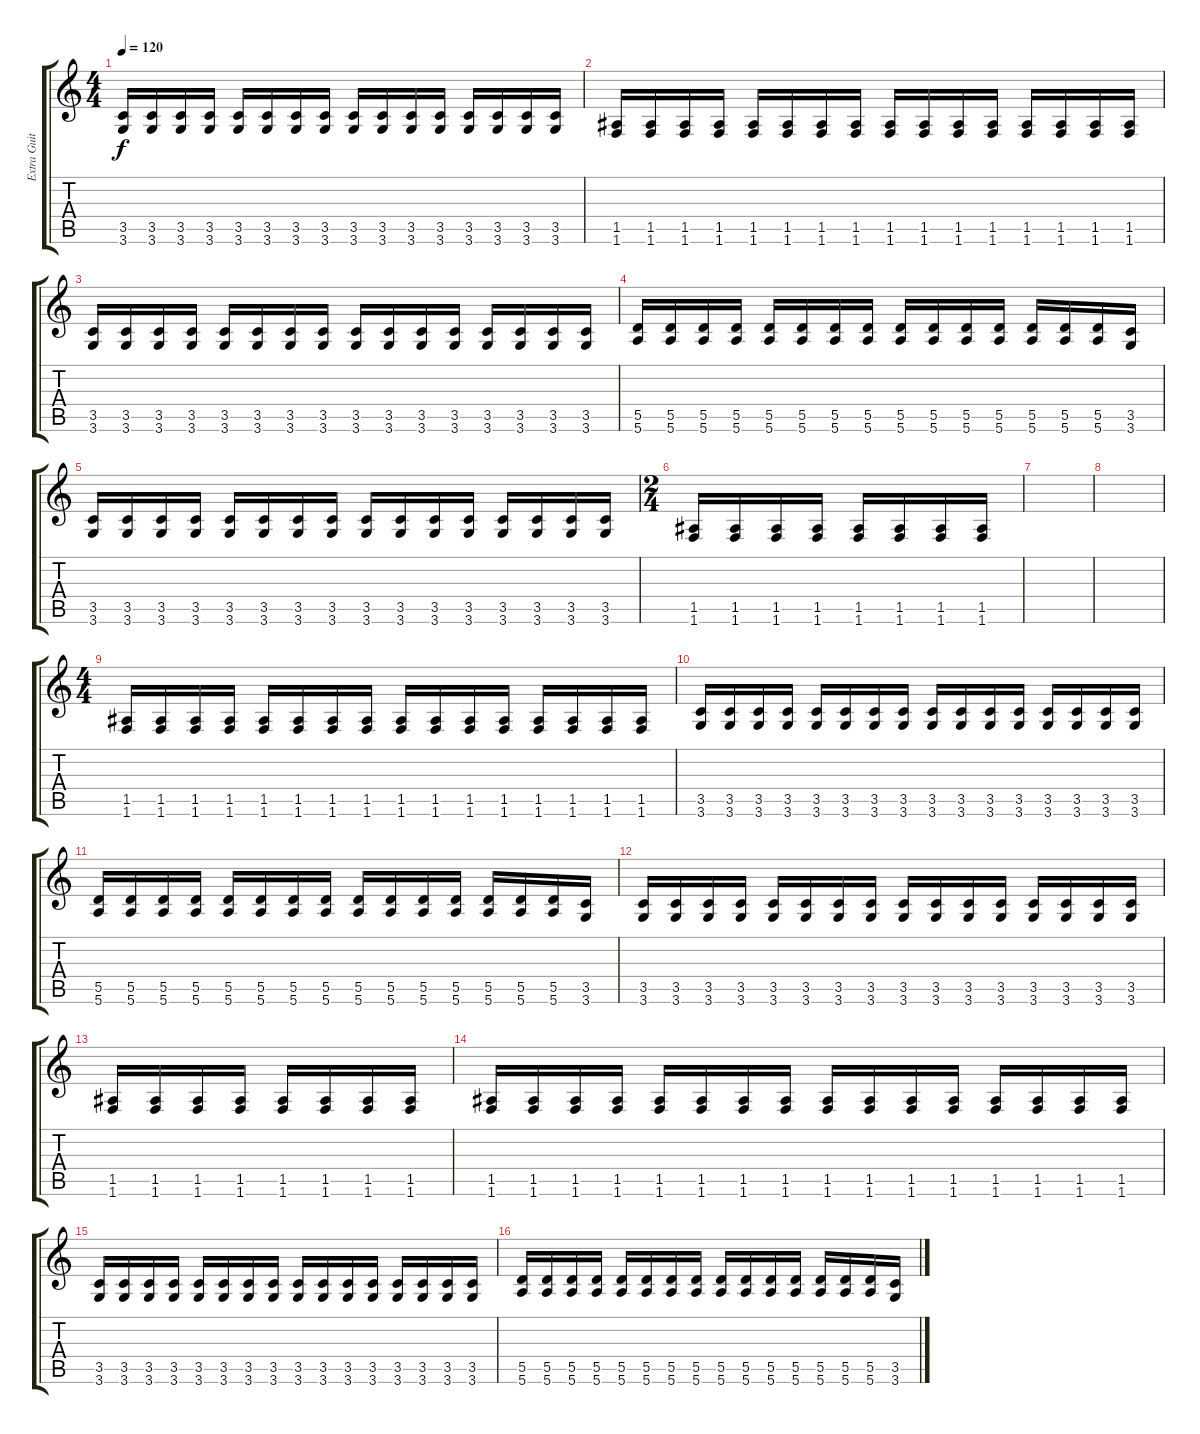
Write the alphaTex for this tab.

\track ("Extra Guitar" "Extra Guit") {instrument distortionguitar}
\staff {score tabs}
\tuning (E4 B3 G3 D3 A2 E2) {hide}
\ts (4 4)
\tempo 120
\clef g2
\ks c
(3.5 3.6).16{dy f} (3.5 3.6).16 (3.5 3.6).16 (3.5 3.6).16 (3.5 3.6).16 (3.5 3.6).16 (3.5 3.6).16 (3.5 3.6).16 (3.5 3.6).16 (3.5 3.6).16 (3.5 3.6).16 (3.5 3.6).16 (3.5 3.6).16 (3.5 3.6).16 (3.5 3.6).16 (3.5 3.6).16 |
(1.5 1.6).16 (1.5 1.6).16 (1.5 1.6).16 (1.5 1.6).16 (1.5 1.6).16 (1.5 1.6).16 (1.5 1.6).16 (1.5 1.6).16 (1.5 1.6).16 (1.5 1.6).16 (1.5 1.6).16 (1.5 1.6).16 (1.5 1.6).16 (1.5 1.6).16 (1.5 1.6).16 (1.5 1.6).16 |
(3.5 3.6).16 (3.5 3.6).16 (3.5 3.6).16 (3.5 3.6).16 (3.5 3.6).16 (3.5 3.6).16 (3.5 3.6).16 (3.5 3.6).16 (3.5 3.6).16 (3.5 3.6).16 (3.5 3.6).16 (3.5 3.6).16 (3.5 3.6).16 (3.5 3.6).16 (3.5 3.6).16 (3.5 3.6).16 |
(5.5 5.6).16 (5.5 5.6).16 (5.5 5.6).16 (5.5 5.6).16 (5.5 5.6).16 (5.5 5.6).16 (5.5 5.6).16 (5.5 5.6).16 (5.5 5.6).16 (5.5 5.6).16 (5.5 5.6).16 (5.5 5.6).16 (5.5 5.6).16 (5.5 5.6).16 (5.5 5.6).16 (3.5 3.6).16 |
(3.5 3.6).16 (3.5 3.6).16 (3.5 3.6).16 (3.5 3.6).16 (3.5 3.6).16 (3.5 3.6).16 (3.5 3.6).16 (3.5 3.6).16 (3.5 3.6).16 (3.5 3.6).16 (3.5 3.6).16 (3.5 3.6).16 (3.5 3.6).16 (3.5 3.6).16 (3.5 3.6).16 (3.5 3.6).16 |
\ts (2 4)
(1.5 1.6).16 (1.5 1.6).16 (1.5 1.6).16 (1.5 1.6).16 (1.5 1.6).16 (1.5 1.6).16 (1.5 1.6).16 (1.5 1.6).16 |
|
|
\ts (4 4)
(1.5 1.6).16 (1.5 1.6).16 (1.5 1.6).16 (1.5 1.6).16 (1.5 1.6).16 (1.5 1.6).16 (1.5 1.6).16 (1.5 1.6).16 (1.5 1.6).16 (1.5 1.6).16 (1.5 1.6).16 (1.5 1.6).16 (1.5 1.6).16 (1.5 1.6).16 (1.5 1.6).16 (1.5 1.6).16 |
(3.5 3.6).16 (3.5 3.6).16 (3.5 3.6).16 (3.5 3.6).16 (3.5 3.6).16 (3.5 3.6).16 (3.5 3.6).16 (3.5 3.6).16 (3.5 3.6).16 (3.5 3.6).16 (3.5 3.6).16 (3.5 3.6).16 (3.5 3.6).16 (3.5 3.6).16 (3.5 3.6).16 (3.5 3.6).16 |
(5.5 5.6).16 (5.5 5.6).16 (5.5 5.6).16 (5.5 5.6).16 (5.5 5.6).16 (5.5 5.6).16 (5.5 5.6).16 (5.5 5.6).16 (5.5 5.6).16 (5.5 5.6).16 (5.5 5.6).16 (5.5 5.6).16 (5.5 5.6).16 (5.5 5.6).16 (5.5 5.6).16 (3.5 3.6).16 |
(3.5 3.6).16 (3.5 3.6).16 (3.5 3.6).16 (3.5 3.6).16 (3.5 3.6).16 (3.5 3.6).16 (3.5 3.6).16 (3.5 3.6).16 (3.5 3.6).16 (3.5 3.6).16 (3.5 3.6).16 (3.5 3.6).16 (3.5 3.6).16 (3.5 3.6).16 (3.5 3.6).16 (3.5 3.6).16 |
(1.5 1.6).16 (1.5 1.6).16 (1.5 1.6).16 (1.5 1.6).16 (1.5 1.6).16 (1.5 1.6).16 (1.5 1.6).16 (1.5 1.6).16 |
(1.5 1.6).16 (1.5 1.6).16 (1.5 1.6).16 (1.5 1.6).16 (1.5 1.6).16 (1.5 1.6).16 (1.5 1.6).16 (1.5 1.6).16 (1.5 1.6).16 (1.5 1.6).16 (1.5 1.6).16 (1.5 1.6).16 (1.5 1.6).16 (1.5 1.6).16 (1.5 1.6).16 (1.5 1.6).16 |
(3.5 3.6).16 (3.5 3.6).16 (3.5 3.6).16 (3.5 3.6).16 (3.5 3.6).16 (3.5 3.6).16 (3.5 3.6).16 (3.5 3.6).16 (3.5 3.6).16 (3.5 3.6).16 (3.5 3.6).16 (3.5 3.6).16 (3.5 3.6).16 (3.5 3.6).16 (3.5 3.6).16 (3.5 3.6).16 |
(5.5 5.6).16 (5.5 5.6).16 (5.5 5.6).16 (5.5 5.6).16 (5.5 5.6).16 (5.5 5.6).16 (5.5 5.6).16 (5.5 5.6).16 (5.5 5.6).16 (5.5 5.6).16 (5.5 5.6).16 (5.5 5.6).16 (5.5 5.6).16 (5.5 5.6).16 (5.5 5.6).16 (3.5 3.6).16
